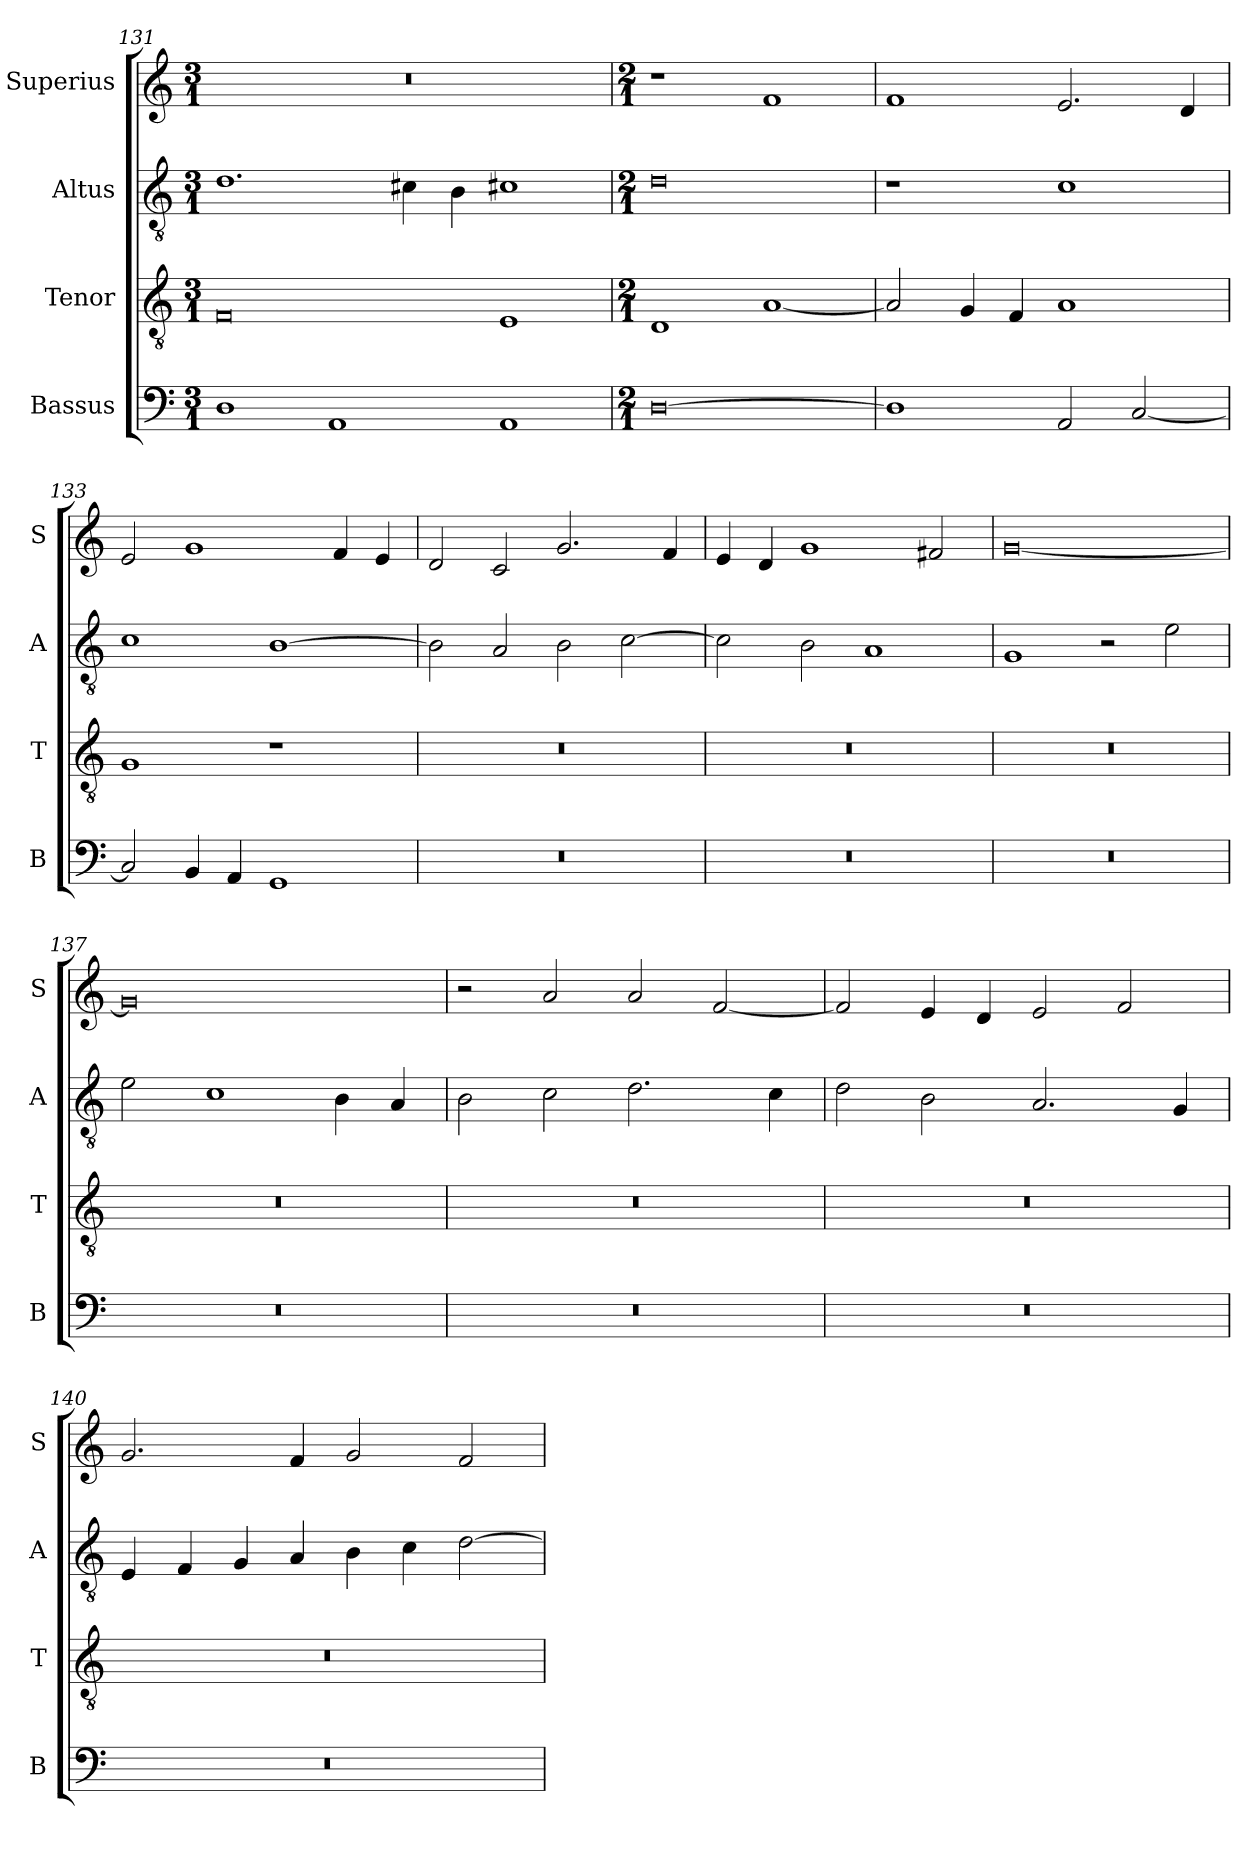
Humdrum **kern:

**kern	**kern	**kern	**kern
*part4	*part3	*part2	*part1
*staff4	*staff3	*staff2	*staff1
*I"Bassus	*I"Tenor	*I"Altus	*I"Superius
*I'B	*I'T	*I'A	*I'S
*clefF4	*clefGv2	*clefGv2	*clefG2
*k[]	*k[]	*k[]	*k[]
*C:	*C:	*C:	*C:
*M3/1	*M3/1	*M3/1	*M3/1
=131	=131	=131	=131
1D	0F	1.d	0.r
1AA	.	.	.
.	.	4c#X	.
.	.	4B	.
1AA	1E	1c#X	.
=	=	=	=
*M2/1	*M2/1	*M2/1	*M2/1
[0D	1D	0d	1r
.	[1A	.	1f
=132	=132	=132	=132
1D]	2A]	1r	1f
.	4G	.	.
.	4F	.	.
2AA	1A	1c	2.e
[2C	.	.	.
.	.	.	4d
=133	=133	=133	=133
2C]	1G	1c	2e
4BB	.	.	1g
4AA	.	.	.
1GG	1r	[1B	.
.	.	.	4f
.	.	.	4e
=134	=134	=134	=134
0r	0r	2B]	2d
.	.	2A	2c
.	.	2B	2.g
.	.	[2c	.
.	.	.	4f
=135	=135	=135	=135
0r	0r	2c]	4e
.	.	.	4d
.	.	2B	1g
.	.	1A	.
.	.	.	2f#X
=136	=136	=136	=136
0r	0r	1G	[0g
.	.	2r	.
.	.	2e	.
=137	=137	=137	=137
0r	0r	2e	0g]
.	.	1c	.
.	.	4B	.
.	.	4A	.
=138	=138	=138	=138
0r	0r	2B	2r
.	.	2c	2a
.	.	2.d	2a
.	.	.	[2f
.	.	4c	.
=139	=139	=139	=139
0r	0r	2d	2f]
.	.	2B	4e
.	.	.	4d
.	.	2.A	2e
.	.	.	2f
.	.	4G	.
=140	=140	=140	=140
0r	0r	4E	2.g
.	.	4F	.
.	.	4G	.
.	.	4A	4f
.	.	4B	2g
.	.	4c	.
.	.	[2d	2f
=	=	=	=
*-	*-	*-	*-
